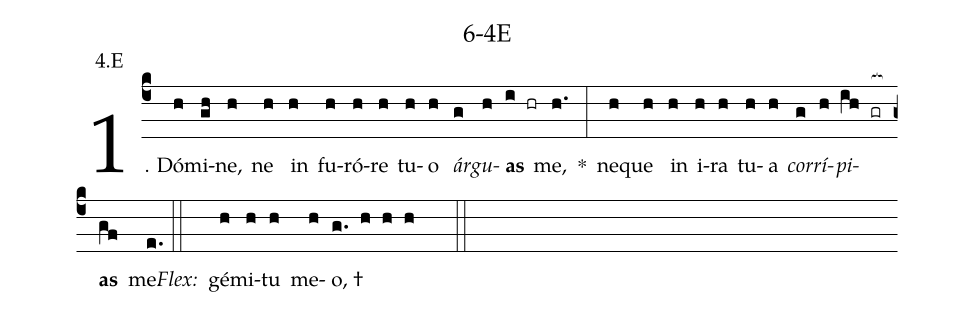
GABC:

name: 6-4E;
annotation: 4.E;
%%
(c4)1. Dó(h)mi(gh)ne,(h) ne(h) in(h) fu(h)ró(h)re(h) tu(h)o(h) <i>ár</i>(g)<i>gu</i>(h)<b>as</b>(i hr) me,(h.) *(:) ne(h)que(h) in(h) i(h)ra(h) tu(h)a(h) <i>cor</i>(g)<i>rí</i>(h)<i>pi</i>(ih gr[ocb:1{])<b>as</b>(gf[ocb:0}]) me.(e.) (::)
<i>Flex:</i>()  gé(h)mi(h)tu(h) me(h)o, †(g. h h h  ::)
